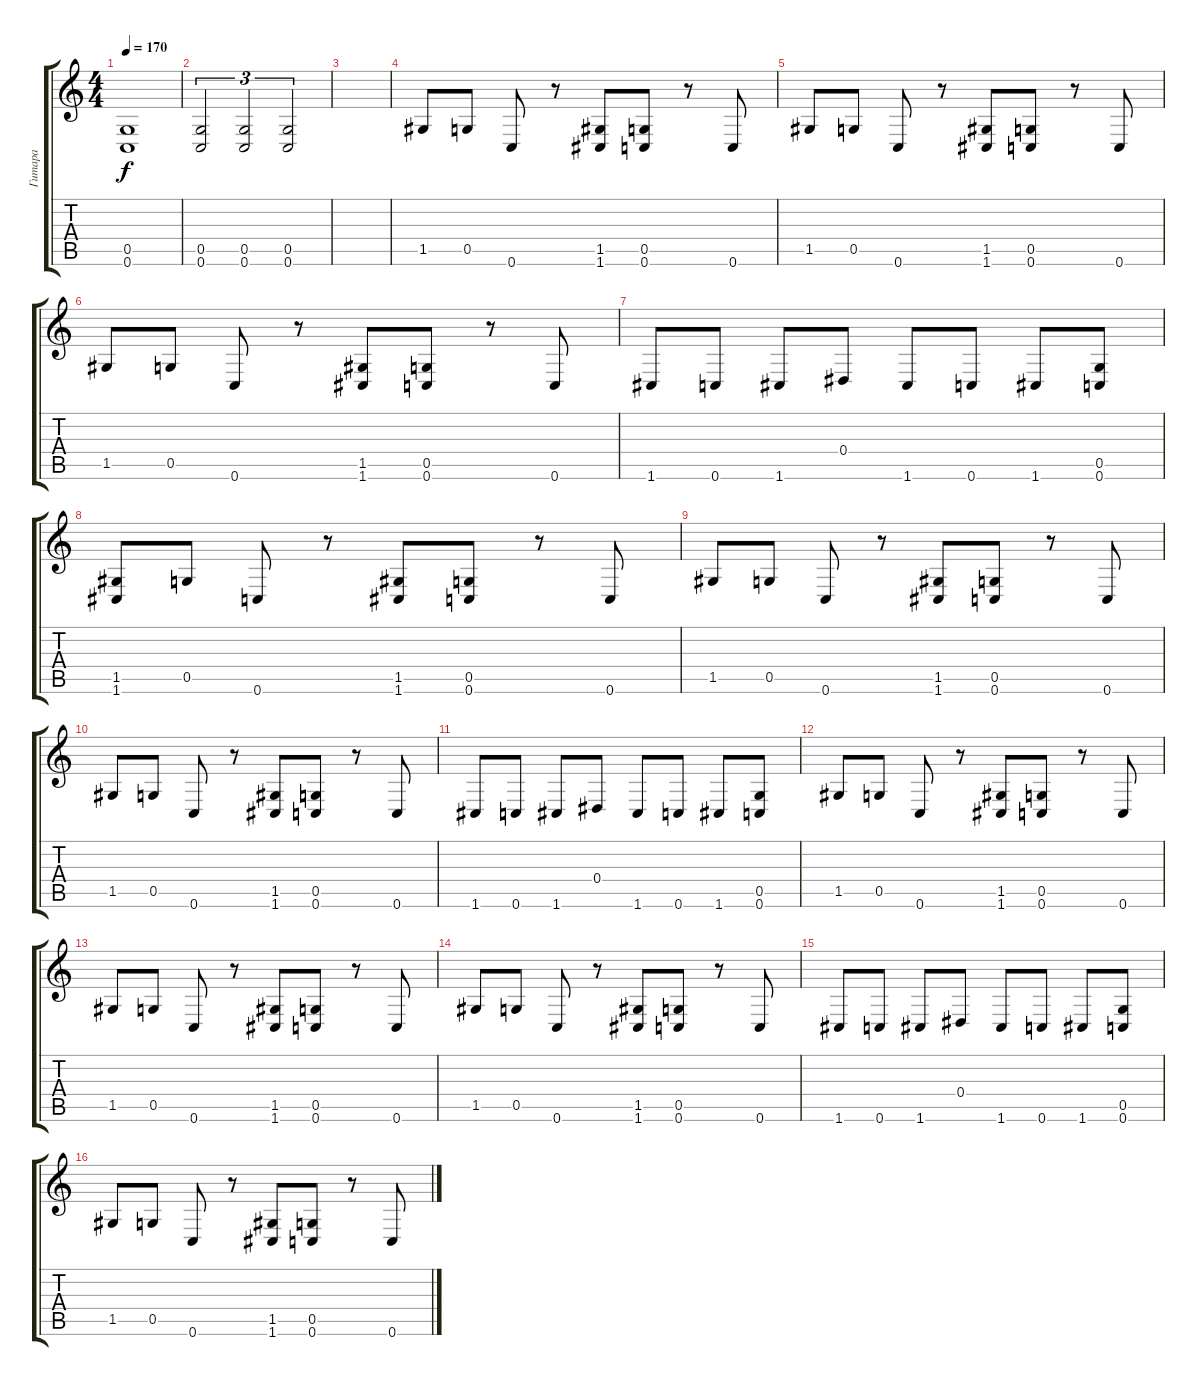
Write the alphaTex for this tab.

\track ("Гитара" "Гитара") {instrument distortionguitar}
\staff {score tabs}
\tuning (C4 F3 Bb2 Eb2 G2 C2) {hide}
\ts (4 4)
\tempo 170
\clef g2
\ks c
(0.5{t} 0.6{t}).1{dy f} |
(0.5 0.6).2{tu (3 2)} (0.5 0.6).2{tu (3 2)} (0.5 0.6).2{tu (3 2)} |
|
1.5.8 0.5.8 0.6.8 r.8 (1.5 1.6).8 (0.5 0.6).8 r.8 0.6.8 |
1.5.8 0.5.8 0.6.8 r.8 (1.5 1.6).8 (0.5 0.6).8 r.8 0.6.8 |
1.5.8 0.5.8 0.6.8 r.8 (1.5 1.6).8 (0.5 0.6).8 r.8 0.6.8 |
1.6.8 0.6.8 1.6.8 0.4.8 1.6.8 0.6.8 1.6.8 (0.5 0.6).8 |
(1.5 1.6).8 0.5.8 0.6.8 r.8 (1.5 1.6).8 (0.5 0.6).8 r.8 0.6.8 |
1.5.8 0.5.8 0.6.8 r.8 (1.5 1.6).8 (0.5 0.6).8 r.8 0.6.8 |
1.5.8 0.5.8 0.6.8 r.8 (1.5 1.6).8 (0.5 0.6).8 r.8 0.6.8 |
1.6.8 0.6.8 1.6.8 0.4.8 1.6.8 0.6.8 1.6.8 (0.5 0.6).8 |
1.5.8 0.5.8 0.6.8 r.8 (1.5 1.6).8 (0.5 0.6).8 r.8 0.6.8 |
1.5.8 0.5.8 0.6.8 r.8 (1.5 1.6).8 (0.5 0.6).8 r.8 0.6.8 |
1.5.8 0.5.8 0.6.8 r.8 (1.5 1.6).8 (0.5 0.6).8 r.8 0.6.8 |
1.6.8 0.6.8 1.6.8 0.4.8 1.6.8 0.6.8 1.6.8 (0.5 0.6).8 |
1.5.8 0.5.8 0.6.8 r.8 (1.5 1.6).8 (0.5 0.6).8 r.8 0.6.8
